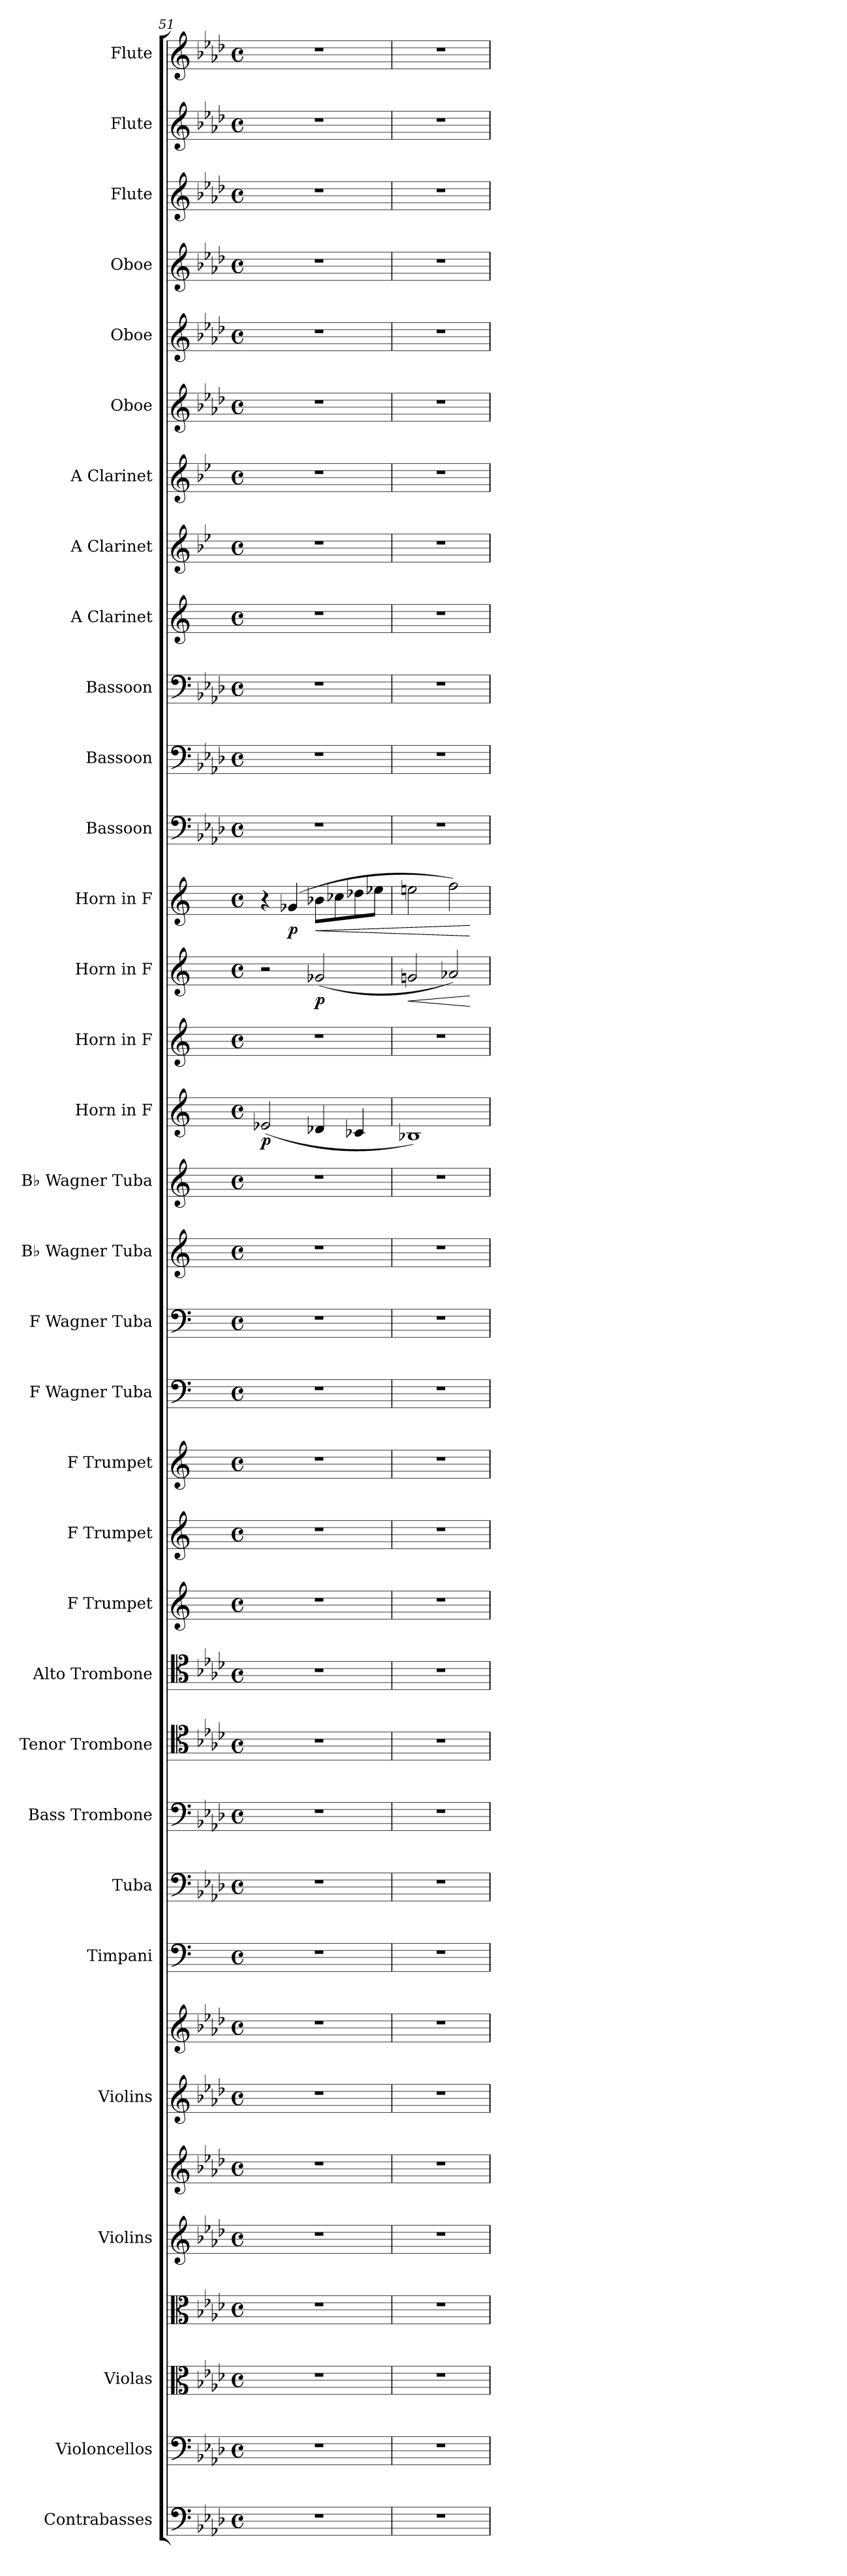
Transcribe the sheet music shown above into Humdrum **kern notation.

**kern	**kern	**kern	**kern	**kern	**kern	**kern	**kern	**kern	**kern	**kern	**kern	**kern	**kern	**kern	**kern	**kern	**kern	**kern	**kern	**kern	**dynam	**kern	**kern	**dynam	**kern	**dynam	**kern	**kern	**kern	**kern	**kern	**kern	**kern	**kern	**kern	**kern	**kern	**kern
*part33	*part32	*part31	*part31	*part30	*part30	*part29	*part29	*part28	*part27	*part26	*part25	*part24	*part23	*part22	*part21	*part20	*part19	*part18	*part17	*part16	*part16	*part15	*part14	*part14	*part13	*part13	*part12	*part11	*part10	*part9	*part8	*part7	*part6	*part5	*part4	*part3	*part2	*part1
*staff36	*staff35	*staff34	*staff33	*staff32	*staff31	*staff30	*staff29	*staff28	*staff27	*staff26	*staff25	*staff24	*staff23	*staff22	*staff21	*staff20	*staff19	*staff18	*staff17	*staff16	*staff16	*staff15	*staff14	*staff14	*staff13	*staff13	*staff12	*staff11	*staff10	*staff9	*staff8	*staff7	*staff6	*staff5	*staff4	*staff3	*staff2	*staff1
*I"Contrabasses	*I"Violoncellos	*I"Violas	*	*I"Violins	*	*I"Violins	*	*I"Timpani	*I"Tuba	*I"Bass Trombone	*I"Tenor Trombone	*I"Alto Trombone	*I"F Trumpet	*I"F Trumpet	*I"F Trumpet	*I"F Wagner Tuba	*I"F Wagner Tuba	*I"B♭ Wagner Tuba	*I"B♭ Wagner Tuba	*I"Horn in F	*	*I"Horn in F	*I"Horn in F	*	*I"Horn in F	*	*I"Bassoon	*I"Bassoon	*I"Bassoon	*I"A Clarinet	*I"A Clarinet	*I"A Clarinet	*I"Oboe	*I"Oboe	*I"Oboe	*I"Flute	*I"Flute	*I"Flute
*I'Cbs.	*I'Vcs.	*I'Vlas.	*	*I'Vlns.	*	*I'Vlns.	*	*I'Timp.	*I'Tba.	*I'B. Tbn.	*I'T. Tbn.	*I'A. Tbn.	*I'F Tpt.	*I'F Tpt.	*I'F Tpt.	*I'F Wag. Tu.	*I'F Wag. Tu.	*I'B♭ Wag. Tu.	*I'B♭ Wag. Tu.	*	*	*	*	*	*	*	*I'Bsn.	*I'Bsn.	*I'Bsn.	*I'A Cl.	*I'A Cl.	*I'A Cl.	*I'Ob.	*I'Ob.	*I'Ob.	*I'Fl.	*I'Fl.	*I'Fl.
!!LO:LB:g=z
*clefF4	*clefF4	*clefC3	*clefC3	*clefG2	*clefG2	*clefG2	*clefG2	*clefF4	*clefF4	*clefF4	*clefC4	*clefC4	*clefG2	*clefG2	*clefG2	*clefF4	*clefF4	*clefG2	*clefG2	*clefG2	*	*clefG2	*clefG2	*	*clefG2	*	*clefF4	*clefF4	*clefF4	*clefG2	*clefG2	*clefG2	*clefG2	*clefG2	*clefG2	*clefG2	*clefG2	*clefG2
*ITrd7c12	*	*	*	*	*	*	*	*	*	*	*	*	*ITrd-3c-5	*ITrd-3c-5	*ITrd-3c-5	*ITrd1c2	*ITrd1c2	*ITrd4c7	*ITrd4c7	*ITrd4c7	*	*ITrd4c7	*ITrd4c7	*	*ITrd4c7	*	*	*	*	*ITrd1c2	*ITrd1c2	*ITrd1c2	*	*	*	*	*	*
*k[b-e-a-d-]	*k[b-e-a-d-]	*k[b-e-a-d-]	*k[b-e-a-d-]	*k[b-e-a-d-]	*k[b-e-a-d-]	*k[b-e-a-d-]	*k[b-e-a-d-]	*k[]	*k[b-e-a-d-]	*k[b-e-a-d-]	*k[b-e-a-d-]	*k[b-e-a-d-]	*k[b-]	*k[b-]	*k[b-]	*k[b-e-]	*k[b-e-]	*k[b-]	*k[b-]	*k[b-]	*	*k[b-]	*k[b-]	*	*k[b-]	*	*k[b-e-a-d-]	*k[b-e-a-d-]	*k[b-e-a-d-]	*k[b-e-]	*k[b-e-a-d-]	*k[b-e-a-d-]	*k[b-e-a-d-]	*k[b-e-a-d-]	*k[b-e-a-d-]	*k[b-e-a-d-]	*k[b-e-a-d-]	*k[b-e-a-d-]
*M4/4	*M4/4	*M4/4	*M4/4	*M4/4	*M4/4	*M4/4	*M4/4	*M4/4	*M4/4	*M4/4	*M4/4	*M4/4	*M4/4	*M4/4	*M4/4	*M4/4	*M4/4	*M4/4	*M4/4	*M4/4	*	*M4/4	*M4/4	*	*M4/4	*	*M4/4	*M4/4	*M4/4	*M4/4	*M4/4	*M4/4	*M4/4	*M4/4	*M4/4	*M4/4	*M4/4	*M4/4
*met(c)	*met(c)	*met(c)	*met(c)	*met(c)	*met(c)	*met(c)	*met(c)	*met(c)	*met(c)	*met(c)	*met(c)	*met(c)	*met(c)	*met(c)	*met(c)	*met(c)	*met(c)	*met(c)	*met(c)	*met(c)	*	*met(c)	*met(c)	*	*met(c)	*	*met(c)	*met(c)	*met(c)	*met(c)	*met(c)	*met(c)	*met(c)	*met(c)	*met(c)	*met(c)	*met(c)	*met(c)
=51	=51	=51	=51	=51	=51	=51	=51	=51	=51	=51	=51	=51	=51	=51	=51	=51	=51	=51	=51	=51	=51	=51	=51	=51	=51	=51	=51	=51	=51	=51	=51	=51	=51	=51	=51	=51	=51	=51
!	!	!	!	!	!	!	!	!	!	!	!	!	!	!	!	!	!	!	!	!	!LO:DY:b	!	!	!	!	!	!	!	!	!	!	!	!	!	!	!	!	!
1r	1r	1r	1r	1r	1r	1r	1r	1r	1r	1r	1r	1r	1r	1r	1r	1r	1r	1r	1r	(<2A-X/	p	1r	2r	.	4r	.	1r	1r	1r	1r	1r	1r	1r	1r	1r	1r	1r	1r
!	!	!	!	!	!	!	!	!	!	!	!	!	!	!	!	!	!	!	!	!	!	!	!	!	!	!LO:DY:b	!	!	!	!	!	!	!	!	!	!	!	!
.	.	.	.	.	.	.	.	.	.	.	.	.	.	.	.	.	.	.	.	.	.	.	.	.	(>4c-X/	p	.	.	.	.	.	.	.	.	.	.	.	.
!	!	!	!	!	!	!	!	!	!	!	!	!	!	!	!	!	!	!	!	!	!	!	!	!LO:DY:b	!	!LO:HP:b	!	!	!	!	!	!	!	!	!	!	!	!
.	.	.	.	.	.	.	.	.	.	.	.	.	.	.	.	.	.	.	.	4G-X/	.	.	(<2c-X/	p	8e-X\L	<	.	.	.	.	.	.	.	.	.	.	.	.
.	.	.	.	.	.	.	.	.	.	.	.	.	.	.	.	.	.	.	.	.	.	.	.	.	8f-X\	.	.	.	.	.	.	.	.	.	.	.	.	.
.	.	.	.	.	.	.	.	.	.	.	.	.	.	.	.	.	.	.	.	4F-X/	.	.	.	.	8g-X\	.	.	.	.	.	.	.	.	.	.	.	.	.
.	.	.	.	.	.	.	.	.	.	.	.	.	.	.	.	.	.	.	.	.	.	.	.	.	8a-X\J	.	.	.	.	.	.	.	.	.	.	.	.	.
=52	=52	=52	=52	=52	=52	=52	=52	=52	=52	=52	=52	=52	=52	=52	=52	=52	=52	=52	=52	=52	=52	=52	=52	=52	=52	=52	=52	=52	=52	=52	=52	=52	=52	=52	=52	=52	=52	=52
!	!	!	!	!	!	!	!	!	!	!	!	!	!	!	!	!	!	!	!	!	!	!	!	!LO:HP:b	!	!	!	!	!	!	!	!	!	!	!	!	!	!
1r	1r	1r	1r	1r	1r	1r	1r	1r	1r	1r	1r	1r	1r	1r	1r	1r	1r	1r	1r	1E-X)	.	1r	2cn/	<	2an\	.	1r	1r	1r	1r	1r	1r	1r	1r	1r	1r	1r	1r
.	.	.	.	.	.	.	.	.	.	.	.	.	.	.	.	.	.	.	.	.	.	.	2d-X/)	.	2b-\)	.	.	.	.	.	.	.	.	.	.	.	.	.
.	.	.	.	.	.	.	.	.	.	.	.	.	.	.	.	.	.	.	.	.	.	.	.	[	.	[	.	.	.	.	.	.	.	.	.	.	.	.
=	=	=	=	=	=	=	=	=	=	=	=	=	=	=	=	=	=	=	=	=	=	=	=	=	=	=	=	=	=	=	=	=	=	=	=	=	=	=
*-	*-	*-	*-	*-	*-	*-	*-	*-	*-	*-	*-	*-	*-	*-	*-	*-	*-	*-	*-	*-	*-	*-	*-	*-	*-	*-	*-	*-	*-	*-	*-	*-	*-	*-	*-	*-	*-	*-
